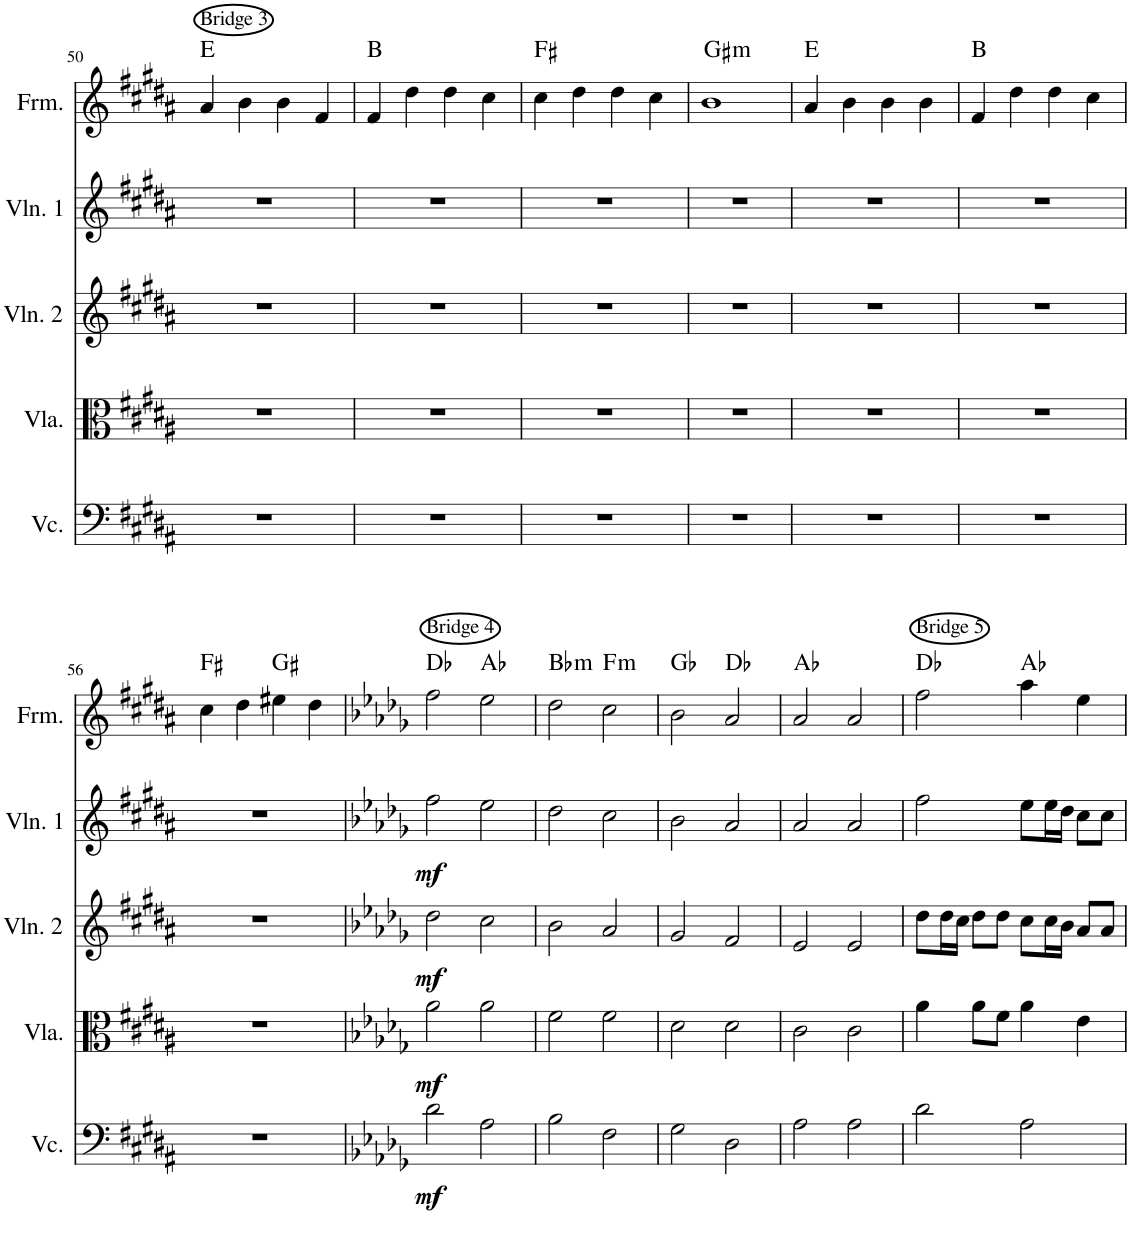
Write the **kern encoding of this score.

**kern	**dynam	**kern	**dynam	**kern	**dynam	**kern	**dynam	**kern	**harte
*part5	*part5	*part4	*part4	*part3	*part3	*part2	*part2	*part1	*part1
*staff5	*staff5	*staff4	*staff4	*staff3	*staff3	*staff2	*staff2	*staff1	*
*I"Violoncello	*	*I"Viola	*	*I"Violin 2	*	*I"Violin 1	*	*I"Form	*
*I'Vc.	*	*I'Vla.	*	*I'Vln. 2	*	*I'Vln. 1	*	*I'Frm.	*
!!LO:PB:g=z
*clefF4	*	*clefC3	*	*clefG2	*	*clefG2	*	*clefG2	*
*k[f#c#g#d#a#]	*	*k[f#c#g#d#a#]	*	*k[f#c#g#d#a#]	*	*k[f#c#g#d#a#]	*	*k[f#c#g#d#a#]	*
*M4/4	*	*M4/4	*	*M4/4	*	*M4/4	*	*M4/4	*
=50	=50	=50	=50	=50	=50	=50	=50	=50	=50
!	!	!	!	!	!	!	!	!LO:TX:a:t=Bridge 3	!
1r	.	1r	.	1r	.	1r	.	4a#/	E:maj
.	.	.	.	.	.	.	.	4b\	.
.	.	.	.	.	.	.	.	4b\	.
.	.	.	.	.	.	.	.	4f#/	.
=51	=51	=51	=51	=51	=51	=51	=51	=51	=51
1r	.	1r	.	1r	.	1r	.	4f#/	B:maj
.	.	.	.	.	.	.	.	4dd#\	.
.	.	.	.	.	.	.	.	4dd#\	.
.	.	.	.	.	.	.	.	4cc#\	.
=52	=52	=52	=52	=52	=52	=52	=52	=52	=52
1r	.	1r	.	1r	.	1r	.	4cc#\	F#:maj
.	.	.	.	.	.	.	.	4dd#\	.
.	.	.	.	.	.	.	.	4dd#\	.
.	.	.	.	.	.	.	.	4cc#\	.
=53	=53	=53	=53	=53	=53	=53	=53	=53	=53
!	!	!	!	!	!	!	!	!	!LO:H:kt=m
1r	.	1r	.	1r	.	1r	.	1b	G#:min
=54	=54	=54	=54	=54	=54	=54	=54	=54	=54
1r	.	1r	.	1r	.	1r	.	4a#/	E:maj
.	.	.	.	.	.	.	.	4b\	.
.	.	.	.	.	.	.	.	4b\	.
.	.	.	.	.	.	.	.	4b\	.
=55	=55	=55	=55	=55	=55	=55	=55	=55	=55
1r	.	1r	.	1r	.	1r	.	4f#/	B:maj
.	.	.	.	.	.	.	.	4dd#\	.
.	.	.	.	.	.	.	.	4dd#\	.
.	.	.	.	.	.	.	.	4cc#\	.
!!LO:LB:g=z
=56	=56	=56	=56	=56	=56	=56	=56	=56	=56
1r	.	1r	.	1r	.	1r	.	4cc#\	F#:maj
.	.	.	.	.	.	.	.	4dd#\	.
.	.	.	.	.	.	.	.	4ee#X\	G#:maj
.	.	.	.	.	.	.	.	4dd#\	.
=57	=57	=57	=57	=57	=57	=57	=57	=57	=57
*k[b-e-a-d-g-]	*	*k[b-e-a-d-g-]	*	*k[b-e-a-d-g-]	*	*k[b-e-a-d-g-]	*	*k[b-e-a-d-g-]	*
!	!	!	!	!	!	!	!	!LO:TX:a:t=Bridge 4	!
!	!LO:DY:b	!	!LO:DY:b	!	!LO:DY:b	!	!LO:DY:b	!	!
2d-\	mf	2a-\	mf	2dd-\	mf	2ff\	mf	2ff\	Db:maj
2A-\	.	2a-\	.	2cc\	.	2ee-\	.	2ee-\	Ab:maj
=58	=58	=58	=58	=58	=58	=58	=58	=58	=58
!	!	!	!	!	!	!	!	!	!LO:H:kt=m
2B-\	.	2f\	.	2b-\	.	2dd-\	.	2dd-\	Bb:min
!	!	!	!	!	!	!	!	!	!LO:H:kt=m
2F\	.	2f\	.	2a-/	.	2cc\	.	2cc\	F:min
=59	=59	=59	=59	=59	=59	=59	=59	=59	=59
2G-\	.	2d-\	.	2g-/	.	2b-\	.	2b-\	Gb:maj
2D-\	.	2d-\	.	2f/	.	2a-/	.	2a-/	Db:maj
=60	=60	=60	=60	=60	=60	=60	=60	=60	=60
2A-\	.	2c\	.	2e-/	.	2a-/	.	2a-/	Ab:maj
2A-\	.	2c\	.	2e-/	.	2a-/	.	2a-/	.
=61	=61	=61	=61	=61	=61	=61	=61	=61	=61
!	!	!	!	!	!	!	!	!LO:TX:a:t=Bridge 5	!
2d-\	.	4a-\	.	8dd-\L	.	2ff\	.	2ff\	Db:maj
.	.	.	.	16dd-\L	.	.	.	.	.
.	.	.	.	16cc\JJ	.	.	.	.	.
.	.	8a-\L	.	8dd-\L	.	.	.	.	.
.	.	8f\J	.	8dd-\J	.	.	.	.	.
2A-\	.	4a-\	.	8cc\L	.	8ee-\L	.	4aa-\	Ab:maj
.	.	.	.	16cc\L	.	16ee-\L	.	.	.
.	.	.	.	16b-\JJ	.	16dd-\JJ	.	.	.
.	.	4e-\	.	8a-/L	.	8cc\L	.	4ee-\	.
.	.	.	.	8a-/J	.	8cc\J	.	.	.
=	=	=	=	=	=	=	=	=	=
*-	*-	*-	*-	*-	*-	*-	*-	*-	*-
